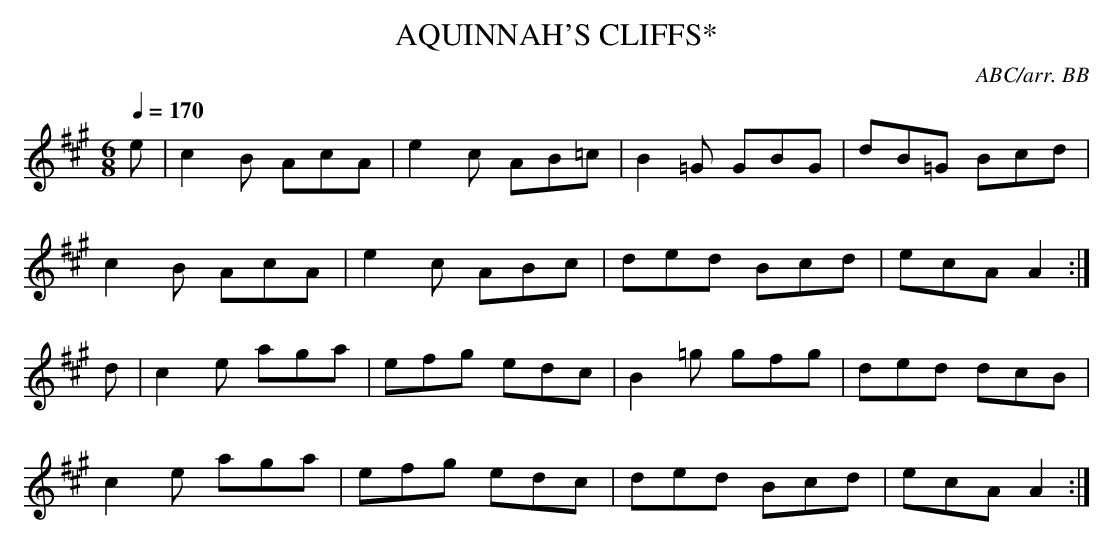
X:1
T:AQUINNAH'S CLIFFS*
C:ABC/arr. BB
Y:"very quick"
Q:1/4=170
L:1/8
M:6/8
K:A
e|c2B AcA|e2c AB=c|B2=G GBG|dB=G Bcd|
c2B AcA|e2c ABc|ded Bcd|ecA A2 :|
d|c2e aga|efg edc|B2=g gfg|ded dcB|
c2e aga|efg edc|ded Bcd|ecA A2 :|
